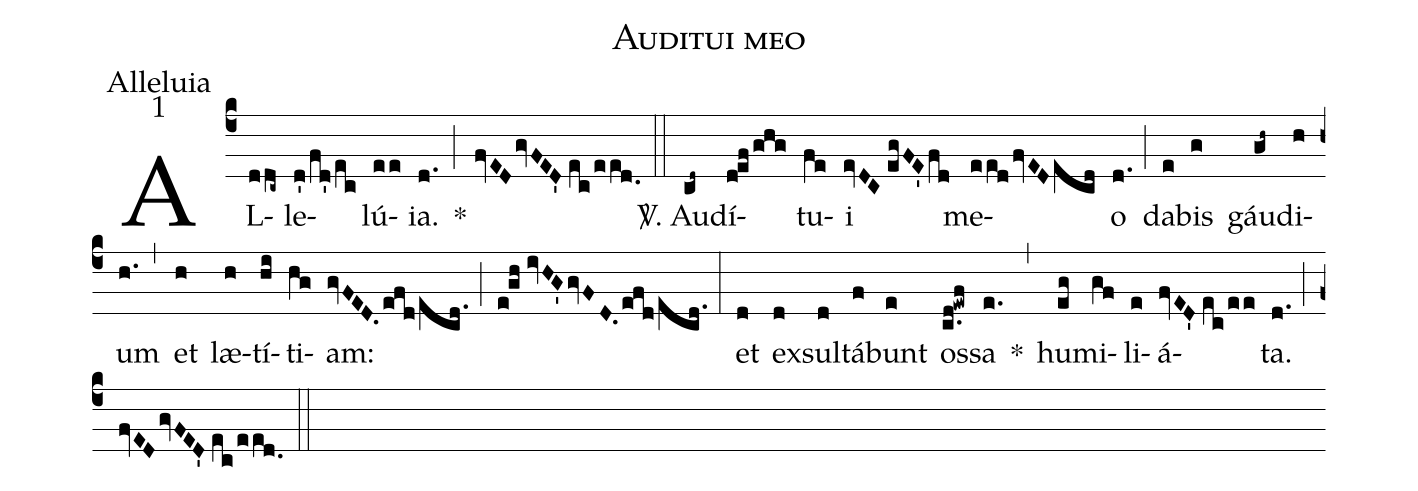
name: Auditui meo;
office-part: Alleluia;
mode: 1;
%%
(c4) AL(ddc~)le(d'/fd'/ec)lú(ee)ia.(d.) *(;) (fvEDgvFED'//ec/eed.0) (::)
<sp>V/</sp>. Au(cd~)dí(d!ef/ghg)tu(fe)i(evDC//egFE'fd) me(eedfvEDecd)o(d.) (;) da(e)bis(g) gáu(gh~)di(h)um(h.) (,) et(h) læ(h)tí(hi)ti(hg)am:(gvFED.efd/ecd.) (;) (e!gh//ivHG'gvFD.efd/ecd.) (:)
et(d) ex(d)sul(d)tá(f)bunt(e) os(c.d!ewf)sa(e.) *(,) hu(eg)mi(gf)li(e)á(fvED'//ec/ee)ta.(d.) (;) (fvEDgvFED'//ec/eed.0) (::)
